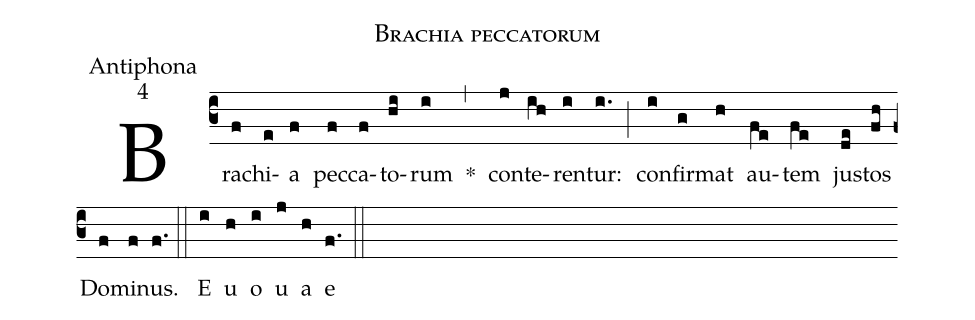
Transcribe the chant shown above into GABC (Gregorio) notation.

name:Brachia peccatorum;
office-part:Antiphona;
mode:4;
%%
(c3) Bra(f)chi(e)a(f) pec(f)ca(f)to(hi)rum(i) *(,) con(j)te(ih)ren(i)tur:(i.) (;) con(i)fir(g)mat(h) au(fe)tem(fe) jus(de)tos(fh) Do(f)mi(f)nus.(f.) (::) <eu>E(i) u(h) o(i) u(j) a(h) e</eu>(f.) (::)
